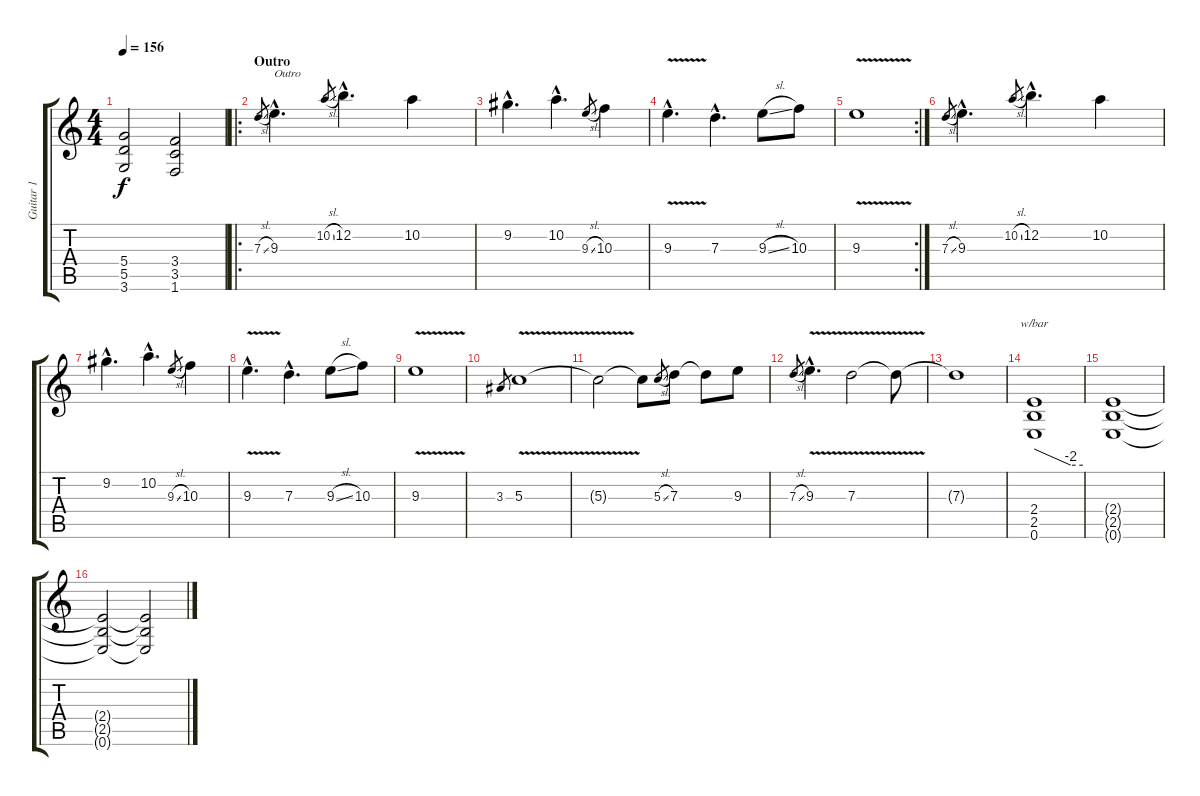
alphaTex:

\track ("Guitar 1" "Guitar 1") {instrument distortionguitar}
\staff {score tabs}
\tuning (E4 B3 G3 D3 A2 E2) {hide}
\ts (4 4)
\tempo 156
\clef g2
\ks c
(5.4 5.5 3.6).2{dy f} (3.4 3.5 1.6).2 |
\ro
\section ("" "Outro")
7.3{sl}.8{gr} 9.3{hac}.4{d txt "Outro"} 10.2{sl}.8{gr} 12.2{hac}.4{d} 10.2.4 |
9.2{hac}.4{d} 10.2{hac}.4{d} 9.3{sl}.8{gr} 10.3.4 |
9.3{v hac}.4{d} 7.3{hac}.4{d} 9.3{sl}.8 10.3.8 |
\rc 2
9.3{v}.1 |
7.3{sl}.8{gr} 9.3{hac}.4{d} 10.2{sl}.8{gr} 12.2{hac}.4{d} 10.2.4 |
9.2{hac}.4{d} 10.2{hac}.4{d} 9.3{sl}.8{gr} 10.3.4 |
9.3{v hac}.4{d} 7.3{hac}.4{d} 9.3{sl}.8 10.3.8 |
9.3{v}.1 |
3.3.8{gr} 5.3{v}.1 |
5.3{t}.2 5.3{t}.8 5.3{sl}.8{gr} 7.3.8 7.3{t}.8 9.3.8 |
7.3{sl}.8{gr} 9.3{v hac}.4{d} 7.3{v}.2 7.3{t}.8 |
7.3{t}.1 |
(2.4 2.5 0.6).1{tbe (custom default 0 0 45 -8 60 -8)} |
(2.4{t} 2.5{t} 0.6{t}).1 |
(2.4{t} 2.5{t} 0.6{t}).2 (2.4{t} 2.5{t} 0.6{t}).2{volume 0}
